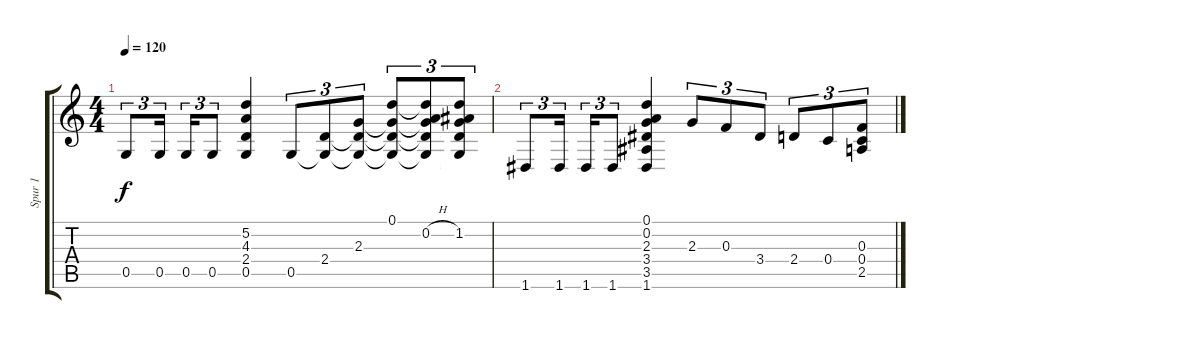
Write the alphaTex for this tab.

\track ("Spur 1" "Spur 1") {instrument acousticguitarsteel}
\staff {score tabs}
\tuning (D4 A3 F3 C3 G2 D2) {hide}
\ts (4 4)
\tempo 120
\clef g2
\ks c
0.5.8{tu (3 2) dy f} 0.5.16{tu (3 2) beam splitsecondary} 0.5.16{tu (3 2)} 0.5.8{tu (3 2)} (5.2 4.3 2.4 0.5).4 0.5.8{tu (3 2)} (2.4 0.5{t}).8{tu (3 2)} (2.3 2.4{t} 0.5{t}).8{tu (3 2)} (0.1 2.3{t} 2.4{t} 0.5{t}).8{tu (3 2)} (0.1{t} 0.2{h} 2.3{t} 2.4{t} 0.5{t}).8{tu (3 2)} (0.1{t} 1.2 2.3{t} 2.4{t} 0.5{t}).8{tu (3 2)} |
1.6.8{tu (3 2)} 1.6.16{tu (3 2) beam splitsecondary} 1.6.16{tu (3 2)} 1.6.8{tu (3 2)} (0.1 0.2 2.3 3.4 3.5 1.6).4 2.3.8{tu (3 2)} 0.3.8{tu (3 2)} 3.4.8{tu (3 2)} 2.4.8{tu (3 2)} 0.4.8{tu (3 2)} (0.3 0.4 2.5).8{tu (3 2)}
